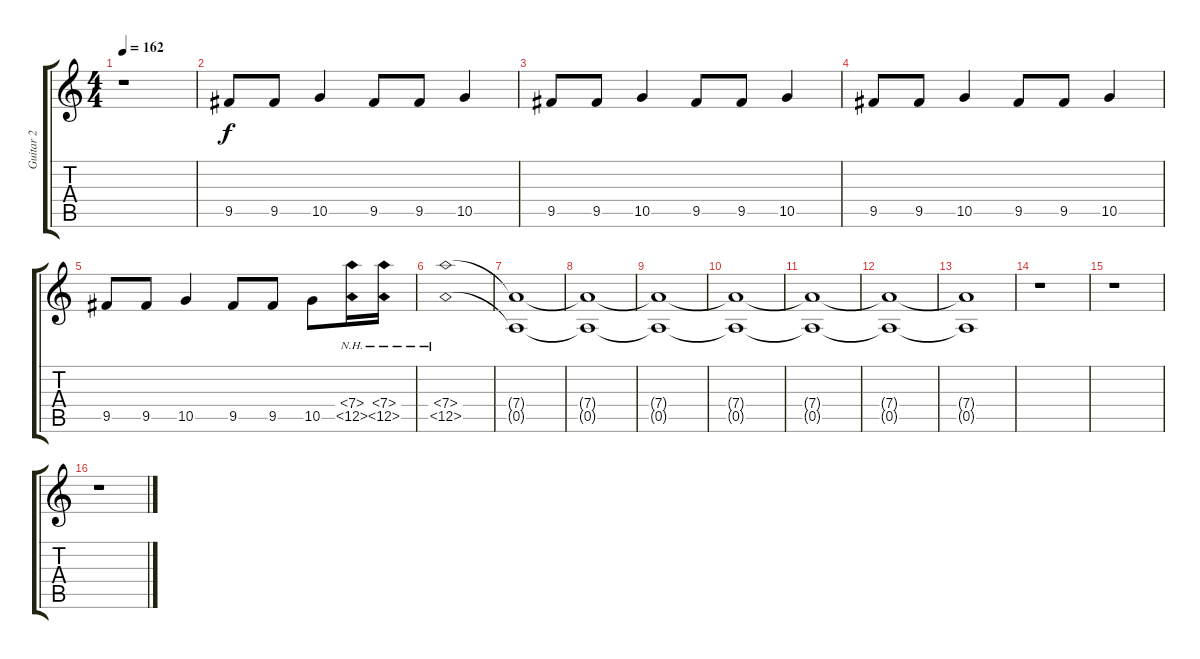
\track ("Guitar 2" "Guitar 2") {instrument distortionguitar}
\staff {score tabs}
\tuning (E4 B3 G3 D3 A2 E2) {hide}
\ts (4 4)
\tempo 162
\clef g2
\ks c
r.1{dy f instrument distortionguitar} |
9.5.8 9.5.8 10.5.4 9.5.8 9.5.8 10.5.4 |
9.5.8 9.5.8 10.5.4 9.5.8 9.5.8 10.5.4 |
9.5.8 9.5.8 10.5.4 9.5.8 9.5.8 10.5.4 |
9.5.8 9.5.8 10.5.4 9.5.8 9.5.8 10.5.8 (7.4{nh} 0.5{nh}).16 (7.4{nh} 0.5{nh}).16 |
(7.4{nh} 0.5{nh}).1 |
(7.4{t} 0.5{t}).1 |
(7.4{t} 0.5{t}).1 |
(7.4{t} 0.5{t}).1 |
(7.4{t} 0.5{t}).1 |
(7.4{t} 0.5{t}).1 |
(7.4{t} 0.5{t}).1 |
(7.4{t} 0.5{t}).1 |
r.1 |
r.1 |
r.1
